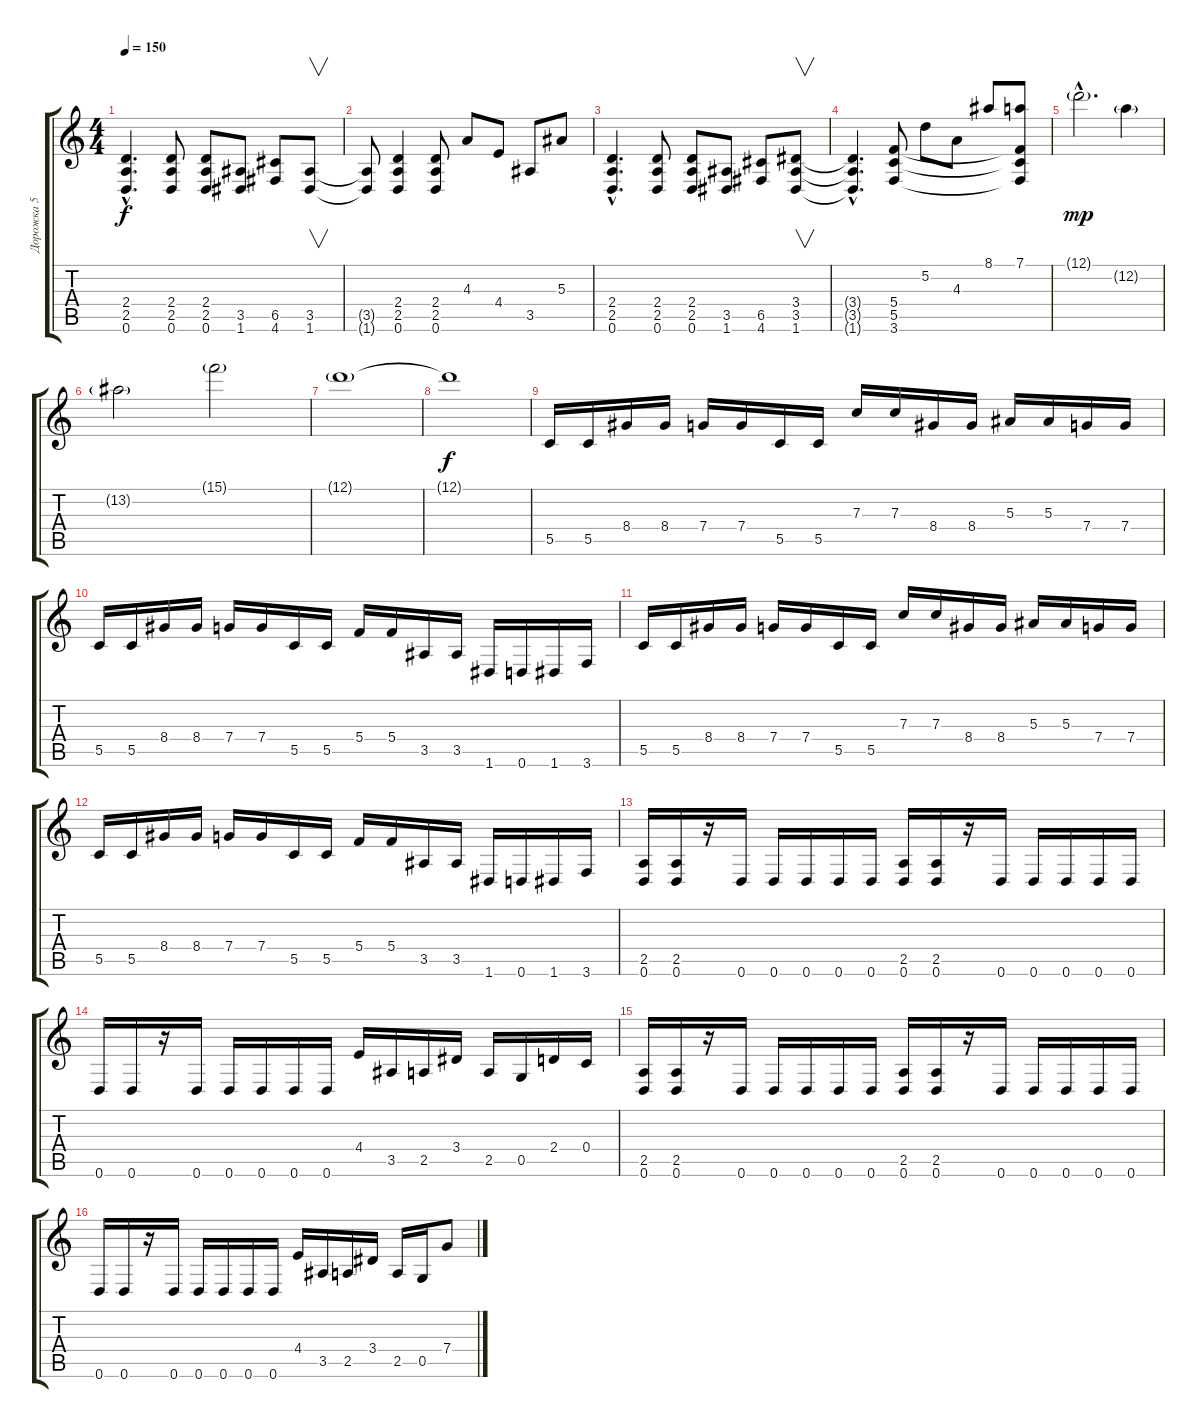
\track ("Дорожка 5" "Дорожка 5") {instrument distortionguitar}
\staff {score tabs}
\tuning (D4 A3 F3 C3 G2 D2) {hide}
\ts (4 4)
\tempo 150
\clef g2
\ks c
(2.4{hac} 2.5{hac} 0.6{hac}).4{d dy f} (2.4 2.5 0.6).8 (2.4 2.5 0.6).8 (3.5 1.6).8 (6.5 4.6).8 (3.5 1.6).8{v} |
(3.5{t} 1.6{t}).8 (2.4 2.5 0.6).4 (2.4 2.5 0.6).8 4.3.8 4.4.8 3.5.8 5.3.8 |
(2.4{hac} 2.5{hac} 0.6{hac}).4{d} (2.4 2.5 0.6).8 (2.4 2.5 0.6).8 (3.5 1.6).8 (6.5 4.6).8 (3.4 3.5 1.6).8{v} |
(3.4{hac t} 3.5{hac t} 1.6{hac t}).4{d} (5.4 5.5 3.6).8 5.2.8 4.3.8 8.1.8 (7.1 5.4{t} 5.5{t} 3.6{t}).8 |
12.1{g hac}.2{d dy mp} 12.2{g}.4 |
13.2{g}.2 15.1{g}.2 |
12.1{g}.1 |
12.1{t}.1{dy f} |
5.5.16 5.5.16 8.4.16 8.4.16 7.4.16 7.4.16 5.5.16 5.5.16 7.3.16 7.3.16 8.4.16 8.4.16 5.3.16 5.3.16 7.4.16 7.4.16 |
5.5.16 5.5.16 8.4.16 8.4.16 7.4.16 7.4.16 5.5.16 5.5.16 5.4.16 5.4.16 3.5.16 3.5.16 1.6.16 0.6.16 1.6.16 3.6.16 |
5.5.16 5.5.16 8.4.16 8.4.16 7.4.16 7.4.16 5.5.16 5.5.16 7.3.16 7.3.16 8.4.16 8.4.16 5.3.16 5.3.16 7.4.16 7.4.16 |
5.5.16 5.5.16 8.4.16 8.4.16 7.4.16 7.4.16 5.5.16 5.5.16 5.4.16 5.4.16 3.5.16 3.5.16 1.6.16 0.6.16 1.6.16 3.6.16 |
(2.5 0.6).16 (2.5 0.6).16 r.16 0.6.16 0.6.16 0.6.16 0.6.16 0.6.16 (2.5 0.6).16 (2.5 0.6).16 r.16 0.6.16 0.6.16 0.6.16 0.6.16 0.6.16 |
0.6.16 0.6.16 r.16 0.6.16 0.6.16 0.6.16 0.6.16 0.6.16 4.4.16 3.5.16 2.5.16 3.4.16 2.5.16 0.5.16 2.4.16 0.4.16 |
(2.5 0.6).16 (2.5 0.6).16 r.16 0.6.16 0.6.16 0.6.16 0.6.16 0.6.16 (2.5 0.6).16 (2.5 0.6).16 r.16 0.6.16 0.6.16 0.6.16 0.6.16 0.6.16 |
0.6.16 0.6.16 r.16 0.6.16 0.6.16 0.6.16 0.6.16 0.6.16 4.4.16 3.5.16 2.5.16 3.4.16 2.5.16 0.5.16 7.4.8
